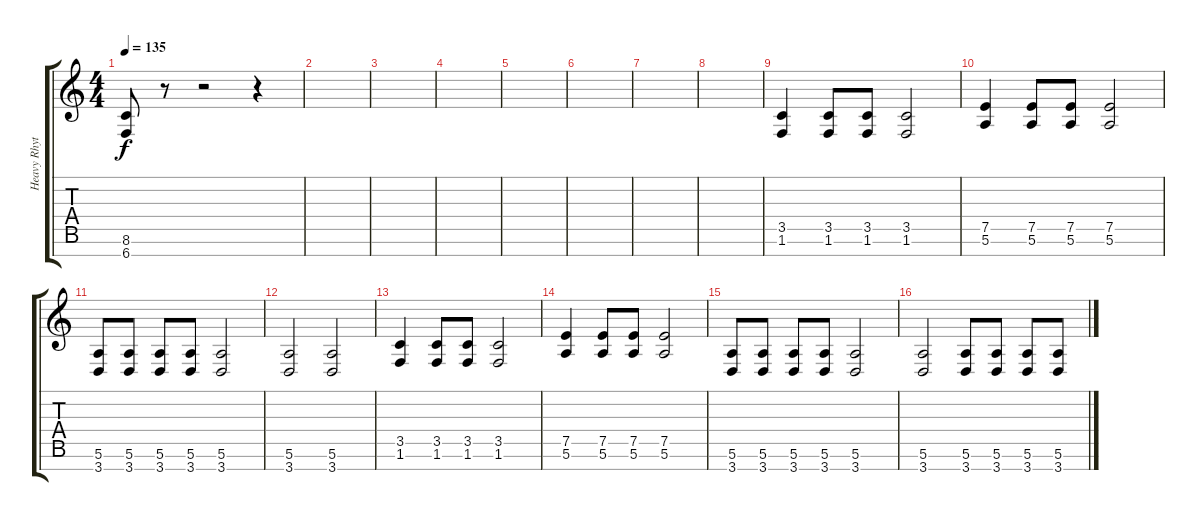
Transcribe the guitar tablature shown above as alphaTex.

\track ("Heavy Rhythm" "Heavy Rhyt") {instrument overdrivenguitar}
\staff {score tabs}
\tuning (E4 B3 G3 D3 A2 E2 B1) {hide}
\ts (4 4)
\tempo 135
\clef g2
\ks c
(8.6 6.7).8{dy f} r.8 r.2 r.4 |
|
|
|
|
|
|
|
(3.5 1.6).4 (3.5 1.6).8 (3.5 1.6).8 (3.5 1.6).2 |
(7.5 5.6).4 (7.5 5.6).8 (7.5 5.6).8 (7.5 5.6).2 |
(5.6 3.7).8 (5.6 3.7).8 (5.6 3.7).8 (5.6 3.7).8 (5.6 3.7).2 |
(5.6 3.7).2 (5.6 3.7).2 |
(3.5 1.6).4 (3.5 1.6).8 (3.5 1.6).8 (3.5 1.6).2 |
(7.5 5.6).4 (7.5 5.6).8 (7.5 5.6).8 (7.5 5.6).2 |
(5.6 3.7).8 (5.6 3.7).8 (5.6 3.7).8 (5.6 3.7).8 (5.6 3.7).2 |
(5.6 3.7).2 (5.6 3.7).8 (5.6 3.7).8 (5.6 3.7).8 (5.6 3.7).8
